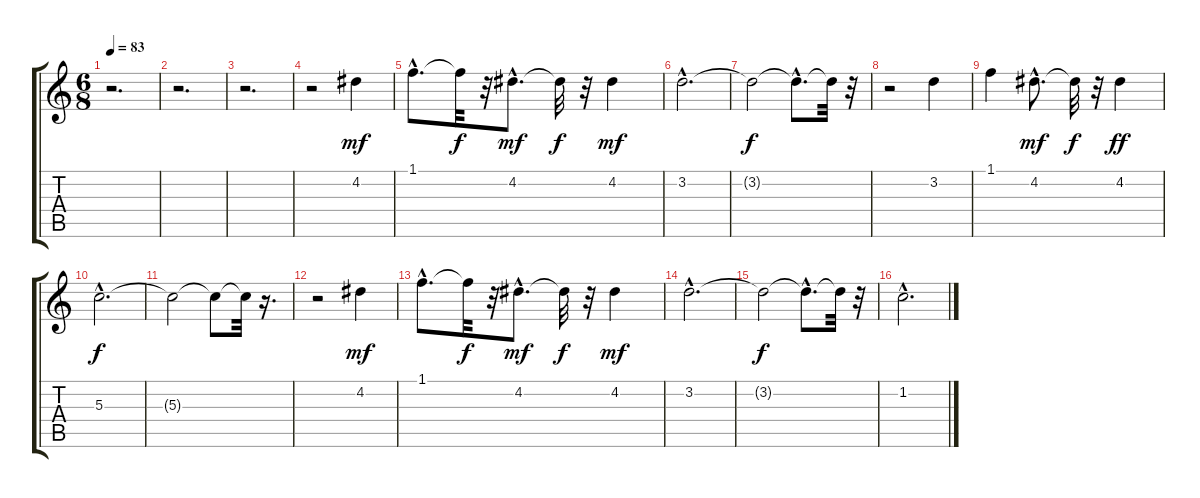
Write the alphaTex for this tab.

\track "" {instrument electricbassfinger}
\staff {score tabs}
\tuning (E4 B3 G3 D3 A2 E2) {hide}
\ts (6 8)
\tempo 83
\clef g2
\ks c
r.2{d dy f} |
r.2{d} |
r.2{d} |
r.2 4.2.4{dy mf} |
1.1{hac}.8{d} 1.1{t}.32{dy f} r.32 4.2{hac}.8{d dy mf} 4.2{t}.32{dy f} r.32 4.2.4{dy mf} |
3.2{hac}.2{d} |
3.2{t}.2{dy f} 3.2{hac t}.8{d} 3.2{t}.32 r.32 |
r.2 3.2.4 |
1.1.4 4.2{hac}.8{d dy mf} 4.2{t}.32{dy f} r.32 4.2.4{dy ff} |
5.3{hac}.2{d dy f} |
5.3{t}.2 5.3{t}.8 5.3{t}.32 r.16{d} |
r.2 4.2.4{dy mf} |
1.1{hac}.8{d} 1.1{t}.32{dy f} r.32 4.2{hac}.8{d dy mf} 4.2{t}.32{dy f} r.32 4.2.4{dy mf} |
3.2{hac}.2{d} |
3.2{t}.2{dy f} 3.2{hac t}.8{d} 3.2{t}.32 r.32 |
1.2{hac}.2{d}
